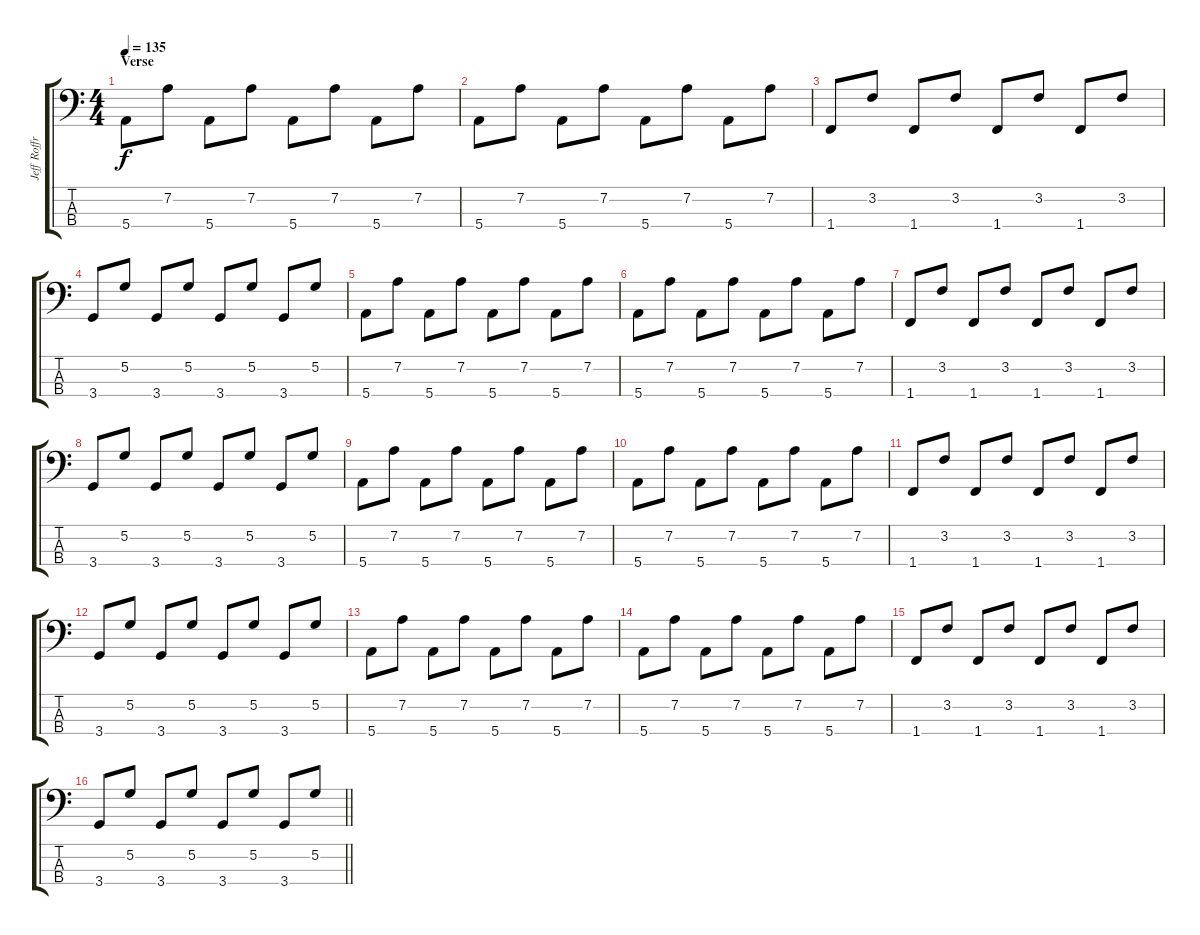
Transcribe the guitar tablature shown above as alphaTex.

\track ("Jeff Roffredo - Stand up Bass" "Jeff Roffr") {instrument electricbassfinger}
\staff {score tabs}
\tuning (G2 D2 A1 E1) {hide}
\ts (4 4)
\section ("" "Verse")
\tempo 135
\clef f4
\ks c
5.4.8{dy f} 7.2.8 5.4.8 7.2.8 5.4.8 7.2.8 5.4.8 7.2.8 |
5.4.8 7.2.8 5.4.8 7.2.8 5.4.8 7.2.8 5.4.8 7.2.8 |
1.4.8 3.2.8 1.4.8 3.2.8 1.4.8 3.2.8 1.4.8 3.2.8 |
3.4.8 5.2.8 3.4.8 5.2.8 3.4.8 5.2.8 3.4.8 5.2.8 |
5.4.8 7.2.8 5.4.8 7.2.8 5.4.8 7.2.8 5.4.8 7.2.8 |
5.4.8 7.2.8 5.4.8 7.2.8 5.4.8 7.2.8 5.4.8 7.2.8 |
1.4.8 3.2.8 1.4.8 3.2.8 1.4.8 3.2.8 1.4.8 3.2.8 |
3.4.8 5.2.8 3.4.8 5.2.8 3.4.8 5.2.8 3.4.8 5.2.8 |
5.4.8 7.2.8 5.4.8 7.2.8 5.4.8 7.2.8 5.4.8 7.2.8 |
5.4.8 7.2.8 5.4.8 7.2.8 5.4.8 7.2.8 5.4.8 7.2.8 |
1.4.8 3.2.8 1.4.8 3.2.8 1.4.8 3.2.8 1.4.8 3.2.8 |
3.4.8 5.2.8 3.4.8 5.2.8 3.4.8 5.2.8 3.4.8 5.2.8 |
5.4.8 7.2.8 5.4.8 7.2.8 5.4.8 7.2.8 5.4.8 7.2.8 |
5.4.8 7.2.8 5.4.8 7.2.8 5.4.8 7.2.8 5.4.8 7.2.8 |
1.4.8 3.2.8 1.4.8 3.2.8 1.4.8 3.2.8 1.4.8 3.2.8 |
\barLineRight lightlight
3.4.8 5.2.8 3.4.8 5.2.8 3.4.8 5.2.8 3.4.8 5.2.8
